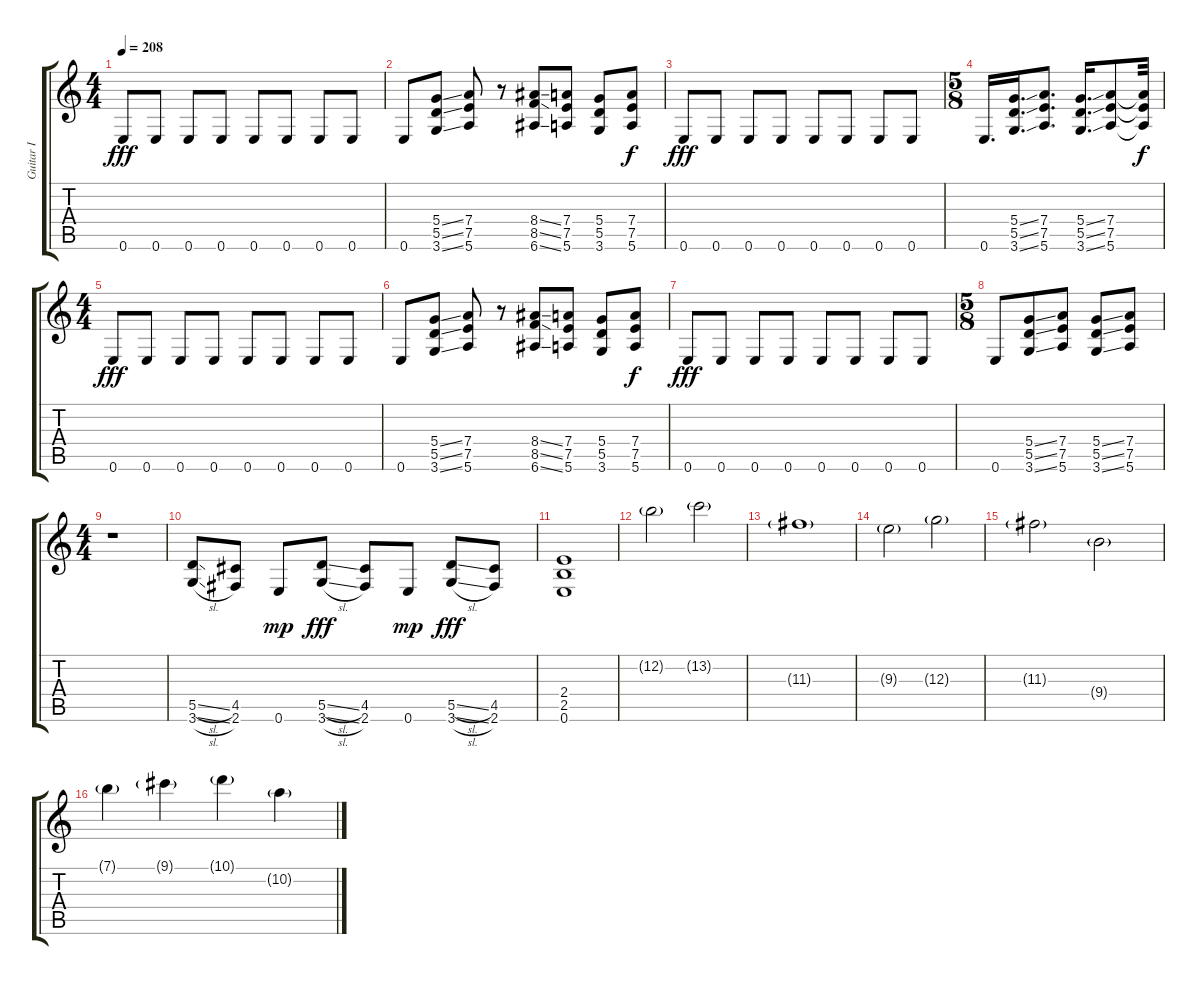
\track ("Guitar I" "Guitar I") {instrument overdrivenguitar}
\staff {score tabs}
\tuning (E4 B3 G3 D3 A2 E2) {hide}
\ts (4 4)
\tempo 208
\clef g2
\ks c
0.6.8{dy fff} 0.6.8 0.6.8 0.6.8 0.6.8 0.6.8 0.6.8 0.6.8 |
0.6.8 (5.4{ss} 5.5{ss} 3.6{ss}).8 (7.4 7.5 5.6).8 r.8 (8.4{ss} 8.5{ss} 6.6{ss}).8 (7.4 7.5 5.6).8 (5.4 5.5 3.6).8 (7.4 7.5 5.6).8{dy f} |
0.6.8{dy fff} 0.6.8 0.6.8 0.6.8 0.6.8 0.6.8 0.6.8 0.6.8 |
\ts (5 8)
0.6.16{d} (5.4{ss} 5.5{ss} 3.6{ss}).16{d} (7.4 7.5 5.6).8{d} (5.4{ss} 5.5{ss} 3.6{ss}).16{d} (7.4 7.5 5.6).8 (7.4{t} 7.5{t} 5.6{t}).32{dy f} |
\ts (4 4)
0.6.8{dy fff} 0.6.8 0.6.8 0.6.8 0.6.8 0.6.8 0.6.8 0.6.8 |
0.6.8 (5.4{ss} 5.5{ss} 3.6{ss}).8 (7.4 7.5 5.6).8 r.8 (8.4{ss} 8.5{ss} 6.6{ss}).8 (7.4 7.5 5.6).8 (5.4 5.5 3.6).8 (7.4 7.5 5.6).8{dy f} |
0.6.8{dy fff} 0.6.8 0.6.8 0.6.8 0.6.8 0.6.8 0.6.8 0.6.8 |
\ts (5 8)
0.6.8 (5.4{ss} 5.5{ss} 3.6{ss}).8 (7.4 7.5 5.6).8 (5.4{ss} 5.5{ss} 3.6{ss}).8 (7.4 7.5 5.6).8 |
\ts (4 4)
r.1 |
(5.5{sl} 3.6{sl}).8 (4.5 2.6).8 0.6.8{dy mp} (5.5{sl} 3.6{sl}).8{dy fff} (4.5 2.6).8 0.6.8{dy mp} (5.5{sl} 3.6{sl}).8{dy fff} (4.5 2.6).8 |
(2.4 2.5 0.6).1 |
12.2{g}.2 13.2{g}.2 |
11.3{g}.1 |
9.3{g}.2{volume 11} 12.3{g}.2 |
11.3{g}.2 9.4{g}.2 |
7.1{g}.4{volume 5} 9.1{g}.4 10.1{g}.4 10.2{g}.4
